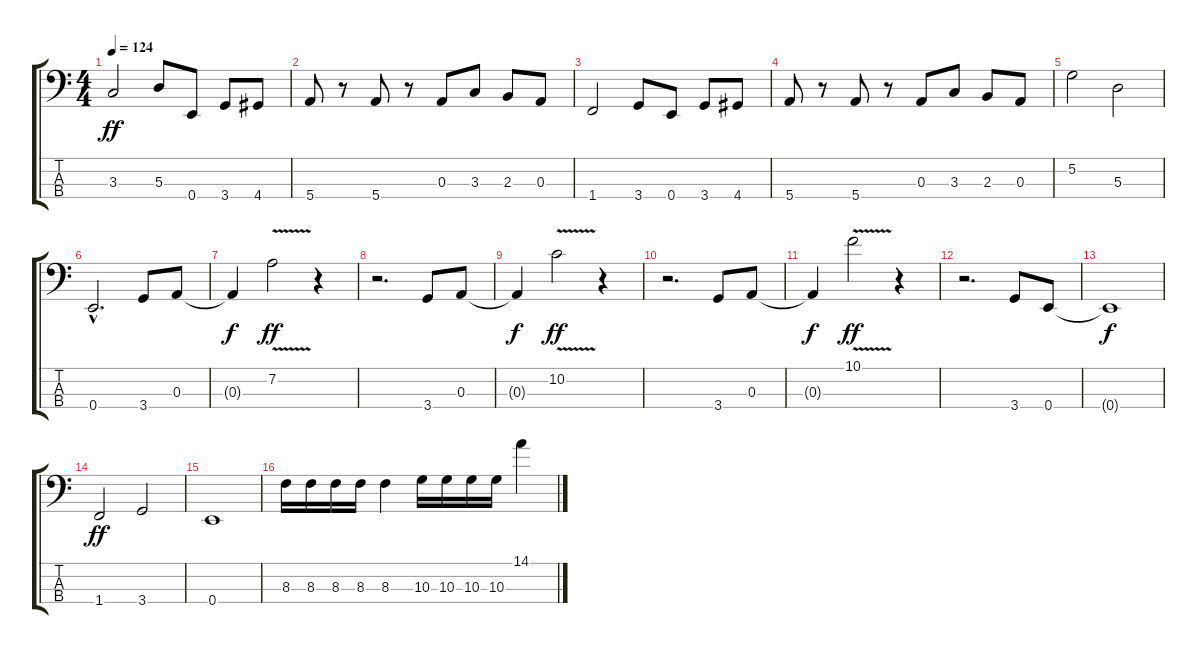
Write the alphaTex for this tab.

\track "" {instrument electricbasspick}
\staff {score tabs}
\tuning (G2 D2 A1 E1) {hide}
\ts (4 4)
\tempo 124
\clef f4
\ks c
3.3.2{dy ff} 5.3.8 0.4.8 3.4.8 4.4.8 |
5.4.8 r.8 5.4.8 r.8 0.3.8 3.3.8 2.3.8 0.3.8 |
1.4.2 3.4.8 0.4.8 3.4.8 4.4.8 |
5.4.8 r.8 5.4.8 r.8 0.3.8 3.3.8 2.3.8 0.3.8 |
5.2.2 5.3.2 |
0.4{hac}.2{d} 3.4.8 0.3.8 |
0.3{t}.4{dy f} 7.2{v}.2{dy ff} r.4 |
r.2{d} 3.4.8 0.3.8 |
0.3{t}.4{dy f} 10.2{v}.2{dy ff} r.4 |
r.2{d} 3.4.8 0.3.8 |
0.3{t}.4{dy f} 10.1{v}.2{dy ff} r.4 |
r.2{d} 3.4.8 0.4.8 |
0.4{t}.1{dy f} |
1.4.2{dy ff} 3.4.2 |
0.4.1 |
8.3.16 8.3.16 8.3.16 8.3.16 8.3.4 10.3.16 10.3.16 10.3.16 10.3.16 14.1.4
